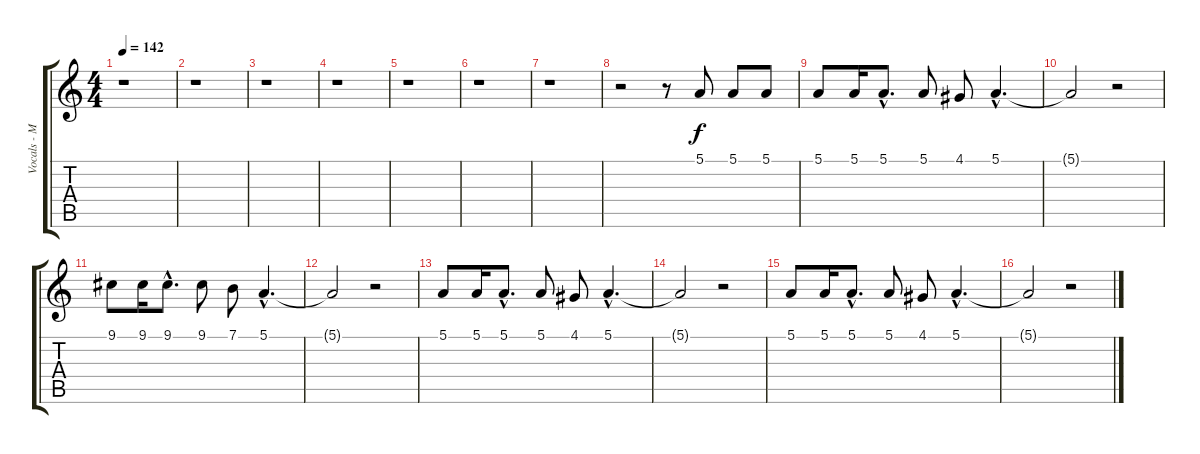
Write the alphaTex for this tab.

\track ("Vocals - Mark" "Vocals - M") {instrument voiceoohs}
\staff {score tabs}
\tuning (E4 B3 G3 D3 A2 E2) {hide}
\ts (4 4)
\tempo 142
\clef g2
\ks c
r.1{dy f} |
r.1 |
r.1 |
r.1 |
r.1 |
r.1 |
r.1 |
r.2 r.8 5.1.8 5.1.8 5.1.8 |
5.1.8 5.1.16 5.1{hac}.8{d} 5.1.8 4.1.8 5.1{hac}.4{d} |
5.1{t}.2 r.2 |
9.1.8 9.1.16 9.1{hac}.8{d} 9.1.8 7.1.8 5.1{hac}.4{d} |
5.1{t}.2 r.2 |
5.1.8 5.1.16 5.1{hac}.8{d} 5.1.8 4.1.8 5.1{hac}.4{d} |
5.1{t}.2 r.2 |
5.1.8 5.1.16 5.1{hac}.8{d} 5.1.8 4.1.8 5.1{hac}.4{d} |
5.1{t}.2 r.2
